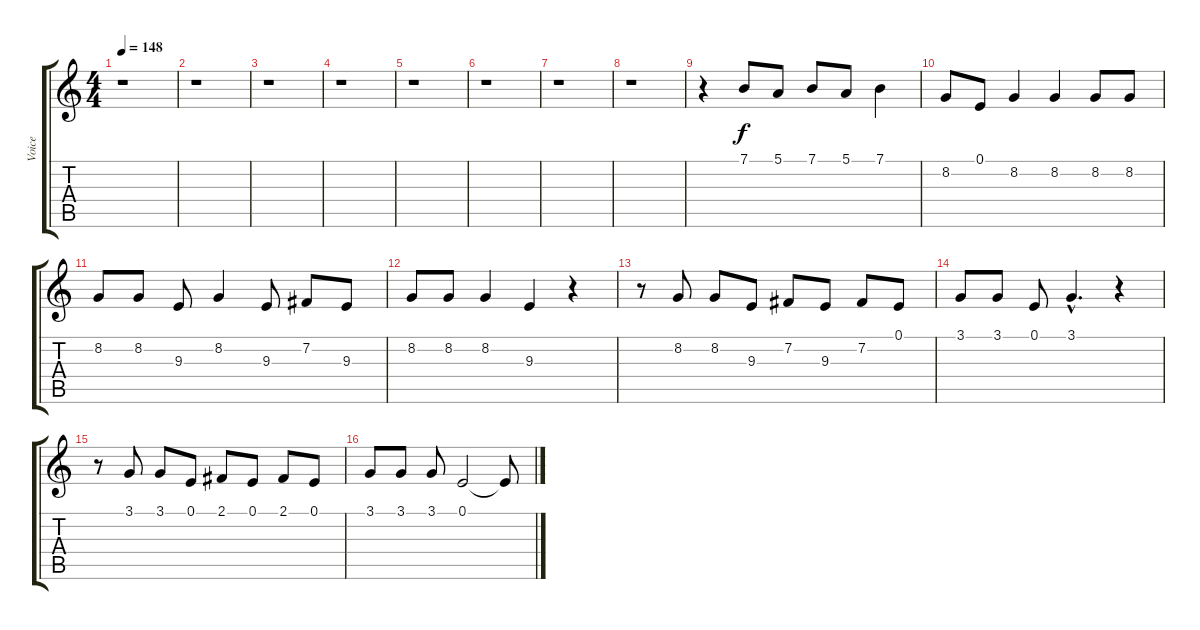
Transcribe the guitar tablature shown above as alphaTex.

\track ("Voice" "Voice") {instrument lead2sawtooth}
\staff {score tabs}
\tuning (E4 B3 G3 D3 A2 E2) {hide}
\ts (4 4)
\tempo 148
\clef g2
\ks c
r.1{dy f instrument lead2sawtooth} |
r.1 |
r.1 |
r.1 |
r.1 |
r.1 |
r.1 |
r.1 |
r.4 7.1.8 5.1.8 7.1.8 5.1.8 7.1.4 |
8.2.8 0.1.8 8.2.4 8.2.4 8.2.8 8.2.8 |
8.2.8 8.2.8 9.3.8 8.2.4 9.3.8 7.2.8 9.3.8 |
8.2.8 8.2.8 8.2.4 9.3.4 r.4 |
r.8 8.2.8 8.2.8 9.3.8 7.2.8 9.3.8 7.2.8 0.1.8 |
3.1.8 3.1.8 0.1.8 3.1{hac}.4{d} r.4 |
r.8 3.1.8 3.1.8 0.1.8 2.1.8 0.1.8 2.1.8 0.1.8 |
3.1.8 3.1.8 3.1.8 0.1.2 0.1{t}.8
